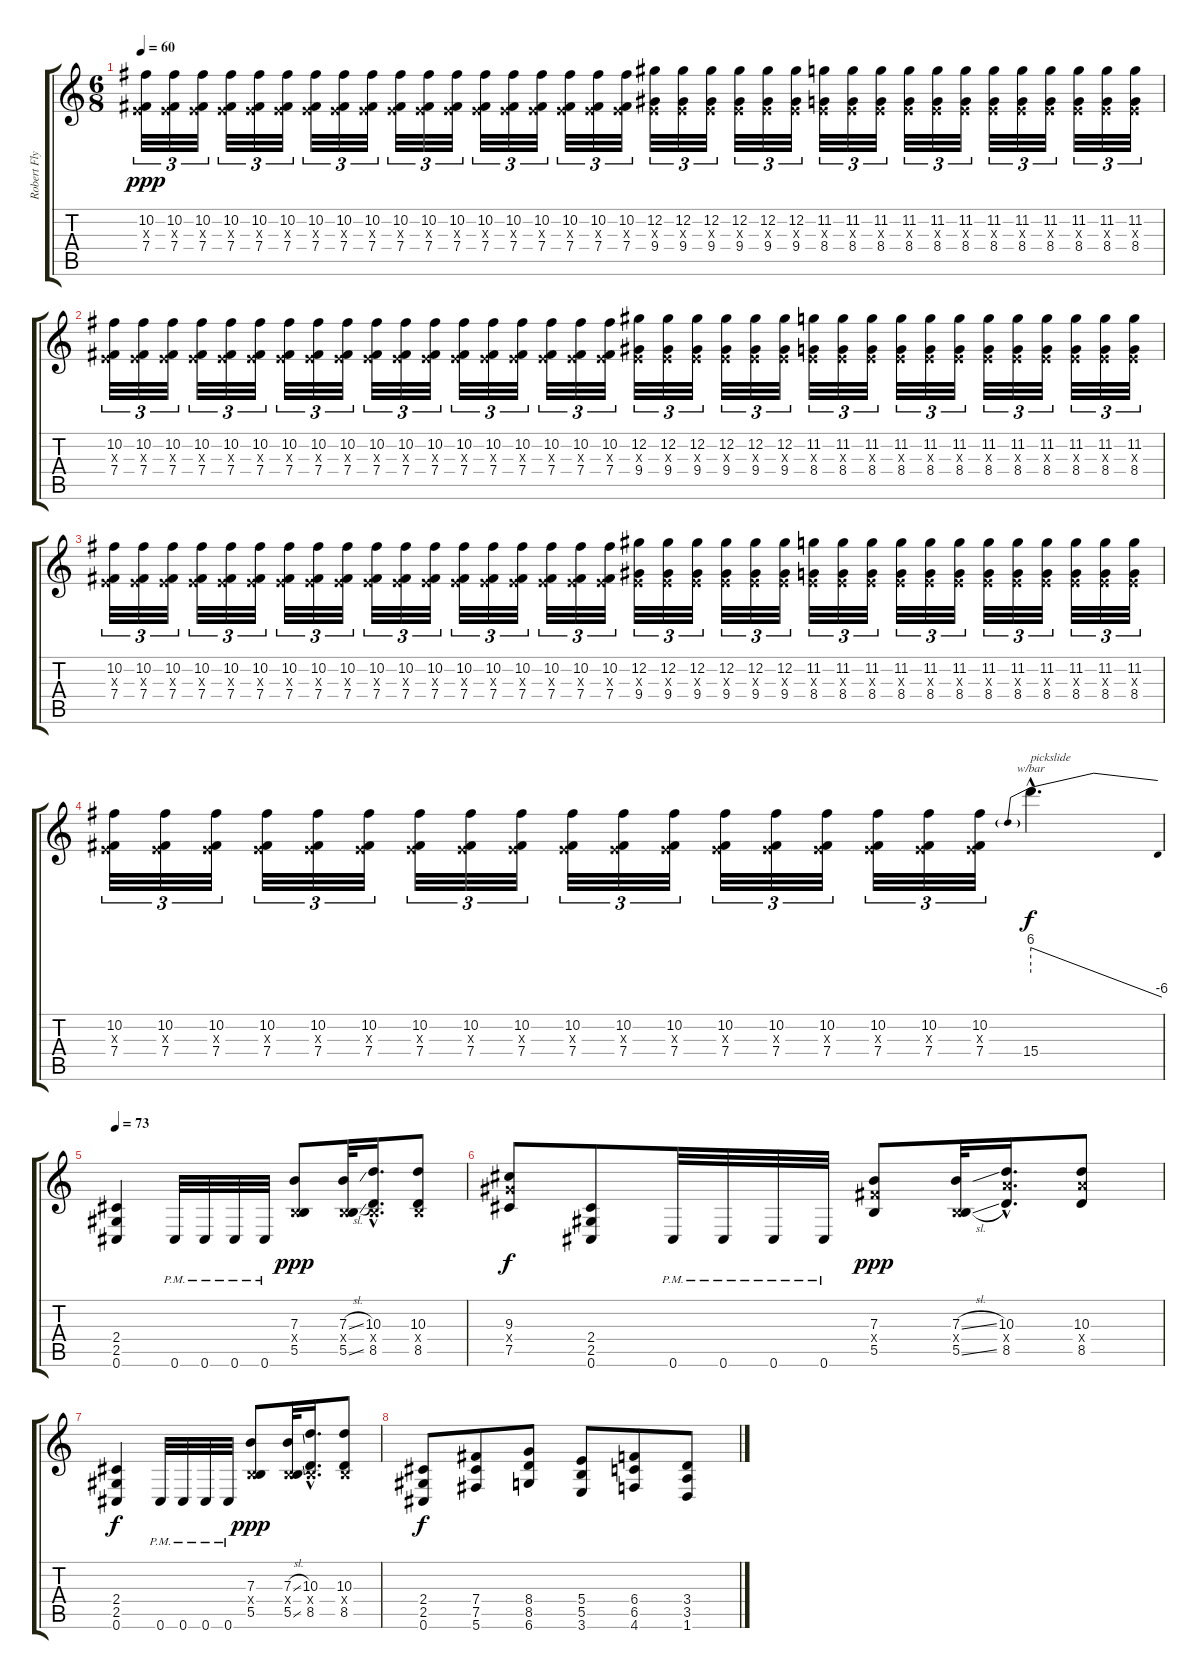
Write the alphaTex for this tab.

\track ("Robert Flynn" "Robert Fly") {instrument distortionguitar}
\staff {score tabs}
\tuning (Db4 Ab3 E3 B2 Gb2 Db2) {hide}
\ts (6 8)
\tempo 60
\clef g2
\ks c
(10.2 0.3{x} 7.4).32{tu (3 2) dy ppp} (10.2 0.3{x} 7.4).32{tu (3 2)} (10.2 0.3{x} 7.4).32{tu (3 2)} (10.2 0.3{x} 7.4).32{tu (3 2)} (10.2 0.3{x} 7.4).32{tu (3 2)} (10.2 0.3{x} 7.4).32{tu (3 2)} (10.2 0.3{x} 7.4).32{tu (3 2)} (10.2 0.3{x} 7.4).32{tu (3 2)} (10.2 0.3{x} 7.4).32{tu (3 2)} (10.2 0.3{x} 7.4).32{tu (3 2)} (10.2 0.3{x} 7.4).32{tu (3 2)} (10.2 0.3{x} 7.4).32{tu (3 2)} (10.2 0.3{x} 7.4).32{tu (3 2)} (10.2 0.3{x} 7.4).32{tu (3 2)} (10.2 0.3{x} 7.4).32{tu (3 2)} (10.2 0.3{x} 7.4).32{tu (3 2)} (10.2 0.3{x} 7.4).32{tu (3 2)} (10.2 0.3{x} 7.4).32{tu (3 2)} (12.2 0.3{x} 9.4).32{tu (3 2)} (12.2 0.3{x} 9.4).32{tu (3 2)} (12.2 0.3{x} 9.4).32{tu (3 2)} (12.2 0.3{x} 9.4).32{tu (3 2)} (12.2 0.3{x} 9.4).32{tu (3 2)} (12.2 0.3{x} 9.4).32{tu (3 2)} (11.2 0.3{x} 8.4).32{tu (3 2)} (11.2 0.3{x} 8.4).32{tu (3 2)} (11.2 0.3{x} 8.4).32{tu (3 2)} (11.2 0.3{x} 8.4).32{tu (3 2)} (11.2 0.3{x} 8.4).32{tu (3 2)} (11.2 0.3{x} 8.4).32{tu (3 2)} (11.2 0.3{x} 8.4).32{tu (3 2)} (11.2 0.3{x} 8.4).32{tu (3 2)} (11.2 0.3{x} 8.4).32{tu (3 2)} (11.2 0.3{x} 8.4).32{tu (3 2)} (11.2 0.3{x} 8.4).32{tu (3 2)} (11.2 0.3{x} 8.4).32{tu (3 2)} |
(10.2 0.3{x} 7.4).32{tu (3 2)} (10.2 0.3{x} 7.4).32{tu (3 2)} (10.2 0.3{x} 7.4).32{tu (3 2)} (10.2 0.3{x} 7.4).32{tu (3 2)} (10.2 0.3{x} 7.4).32{tu (3 2)} (10.2 0.3{x} 7.4).32{tu (3 2)} (10.2 0.3{x} 7.4).32{tu (3 2)} (10.2 0.3{x} 7.4).32{tu (3 2)} (10.2 0.3{x} 7.4).32{tu (3 2)} (10.2 0.3{x} 7.4).32{tu (3 2)} (10.2 0.3{x} 7.4).32{tu (3 2)} (10.2 0.3{x} 7.4).32{tu (3 2)} (10.2 0.3{x} 7.4).32{tu (3 2)} (10.2 0.3{x} 7.4).32{tu (3 2)} (10.2 0.3{x} 7.4).32{tu (3 2)} (10.2 0.3{x} 7.4).32{tu (3 2)} (10.2 0.3{x} 7.4).32{tu (3 2)} (10.2 0.3{x} 7.4).32{tu (3 2)} (12.2 0.3{x} 9.4).32{tu (3 2)} (12.2 0.3{x} 9.4).32{tu (3 2)} (12.2 0.3{x} 9.4).32{tu (3 2)} (12.2 0.3{x} 9.4).32{tu (3 2)} (12.2 0.3{x} 9.4).32{tu (3 2)} (12.2 0.3{x} 9.4).32{tu (3 2)} (11.2 0.3{x} 8.4).32{tu (3 2)} (11.2 0.3{x} 8.4).32{tu (3 2)} (11.2 0.3{x} 8.4).32{tu (3 2)} (11.2 0.3{x} 8.4).32{tu (3 2)} (11.2 0.3{x} 8.4).32{tu (3 2)} (11.2 0.3{x} 8.4).32{tu (3 2)} (11.2 0.3{x} 8.4).32{tu (3 2)} (11.2 0.3{x} 8.4).32{tu (3 2)} (11.2 0.3{x} 8.4).32{tu (3 2)} (11.2 0.3{x} 8.4).32{tu (3 2)} (11.2 0.3{x} 8.4).32{tu (3 2)} (11.2 0.3{x} 8.4).32{tu (3 2)} |
(10.2 0.3{x} 7.4).32{tu (3 2)} (10.2 0.3{x} 7.4).32{tu (3 2)} (10.2 0.3{x} 7.4).32{tu (3 2)} (10.2 0.3{x} 7.4).32{tu (3 2)} (10.2 0.3{x} 7.4).32{tu (3 2)} (10.2 0.3{x} 7.4).32{tu (3 2)} (10.2 0.3{x} 7.4).32{tu (3 2)} (10.2 0.3{x} 7.4).32{tu (3 2)} (10.2 0.3{x} 7.4).32{tu (3 2)} (10.2 0.3{x} 7.4).32{tu (3 2)} (10.2 0.3{x} 7.4).32{tu (3 2)} (10.2 0.3{x} 7.4).32{tu (3 2)} (10.2 0.3{x} 7.4).32{tu (3 2)} (10.2 0.3{x} 7.4).32{tu (3 2)} (10.2 0.3{x} 7.4).32{tu (3 2)} (10.2 0.3{x} 7.4).32{tu (3 2)} (10.2 0.3{x} 7.4).32{tu (3 2)} (10.2 0.3{x} 7.4).32{tu (3 2)} (12.2 0.3{x} 9.4).32{tu (3 2)} (12.2 0.3{x} 9.4).32{tu (3 2)} (12.2 0.3{x} 9.4).32{tu (3 2)} (12.2 0.3{x} 9.4).32{tu (3 2)} (12.2 0.3{x} 9.4).32{tu (3 2)} (12.2 0.3{x} 9.4).32{tu (3 2)} (11.2 0.3{x} 8.4).32{tu (3 2)} (11.2 0.3{x} 8.4).32{tu (3 2)} (11.2 0.3{x} 8.4).32{tu (3 2)} (11.2 0.3{x} 8.4).32{tu (3 2)} (11.2 0.3{x} 8.4).32{tu (3 2)} (11.2 0.3{x} 8.4).32{tu (3 2)} (11.2 0.3{x} 8.4).32{tu (3 2)} (11.2 0.3{x} 8.4).32{tu (3 2)} (11.2 0.3{x} 8.4).32{tu (3 2)} (11.2 0.3{x} 8.4).32{tu (3 2)} (11.2 0.3{x} 8.4).32{tu (3 2)} (11.2 0.3{x} 8.4).32{tu (3 2)} |
(10.2 0.3{x} 7.4).32{tu (3 2)} (10.2 0.3{x} 7.4).32{tu (3 2)} (10.2 0.3{x} 7.4).32{tu (3 2)} (10.2 0.3{x} 7.4).32{tu (3 2)} (10.2 0.3{x} 7.4).32{tu (3 2)} (10.2 0.3{x} 7.4).32{tu (3 2)} (10.2 0.3{x} 7.4).32{tu (3 2)} (10.2 0.3{x} 7.4).32{tu (3 2)} (10.2 0.3{x} 7.4).32{tu (3 2)} (10.2 0.3{x} 7.4).32{tu (3 2)} (10.2 0.3{x} 7.4).32{tu (3 2)} (10.2 0.3{x} 7.4).32{tu (3 2)} (10.2 0.3{x} 7.4).32{tu (3 2)} (10.2 0.3{x} 7.4).32{tu (3 2)} (10.2 0.3{x} 7.4).32{tu (3 2)} (10.2 0.3{x} 7.4).32{tu (3 2)} (10.2 0.3{x} 7.4).32{tu (3 2)} (10.2 0.3{x} 7.4).32{tu (3 2)} 15.4{hac}.4{d tbe (predivedive default 0 24 60 -24) txt "pickslide" dy f} |
\tempo 73
(2.4 2.5 0.6).4 0.6{pm}.32 0.6{pm}.32 0.6{pm}.32 0.6{pm}.32 (7.3 0.4{x} 5.5).8{dy ppp} (7.3{sl} 0.4{x} 5.5{sl}).32 (10.3{hac} 0.4{hac x} 8.5{hac}).16{d} (10.3 0.4{x} 8.5).8 |
(9.3 9.4{x} 7.5).8{dy f} (2.4 2.5 0.6).8 0.6{pm}.32 0.6{pm}.32 0.6{pm}.32 0.6{pm}.32 (7.3 7.4{x} 5.5).8{dy ppp} (7.3{sl} 0.4{x} 5.5{sl}).32 (10.3{hac} 10.4{hac x} 8.5{hac}).16{d} (10.3 10.4{x} 8.5).8 |
(2.4 2.5 0.6).4{dy f} 0.6{pm}.32 0.6{pm}.32 0.6{pm}.32 0.6{pm}.32 (7.3 0.4{x} 5.5).8{dy ppp} (7.3{sl} 0.4{x} 5.5{sl}).32 (10.3{hac} 0.4{hac x} 8.5{hac}).16{d} (10.3 0.4{x} 8.5).8 |
(2.4 2.5 0.6).8{dy f} (7.4 7.5 5.6).8 (8.4 8.5 6.6).8 (5.4 5.5 3.6).8 (6.4 6.5 4.6).8 (3.4 3.5 1.6).8
